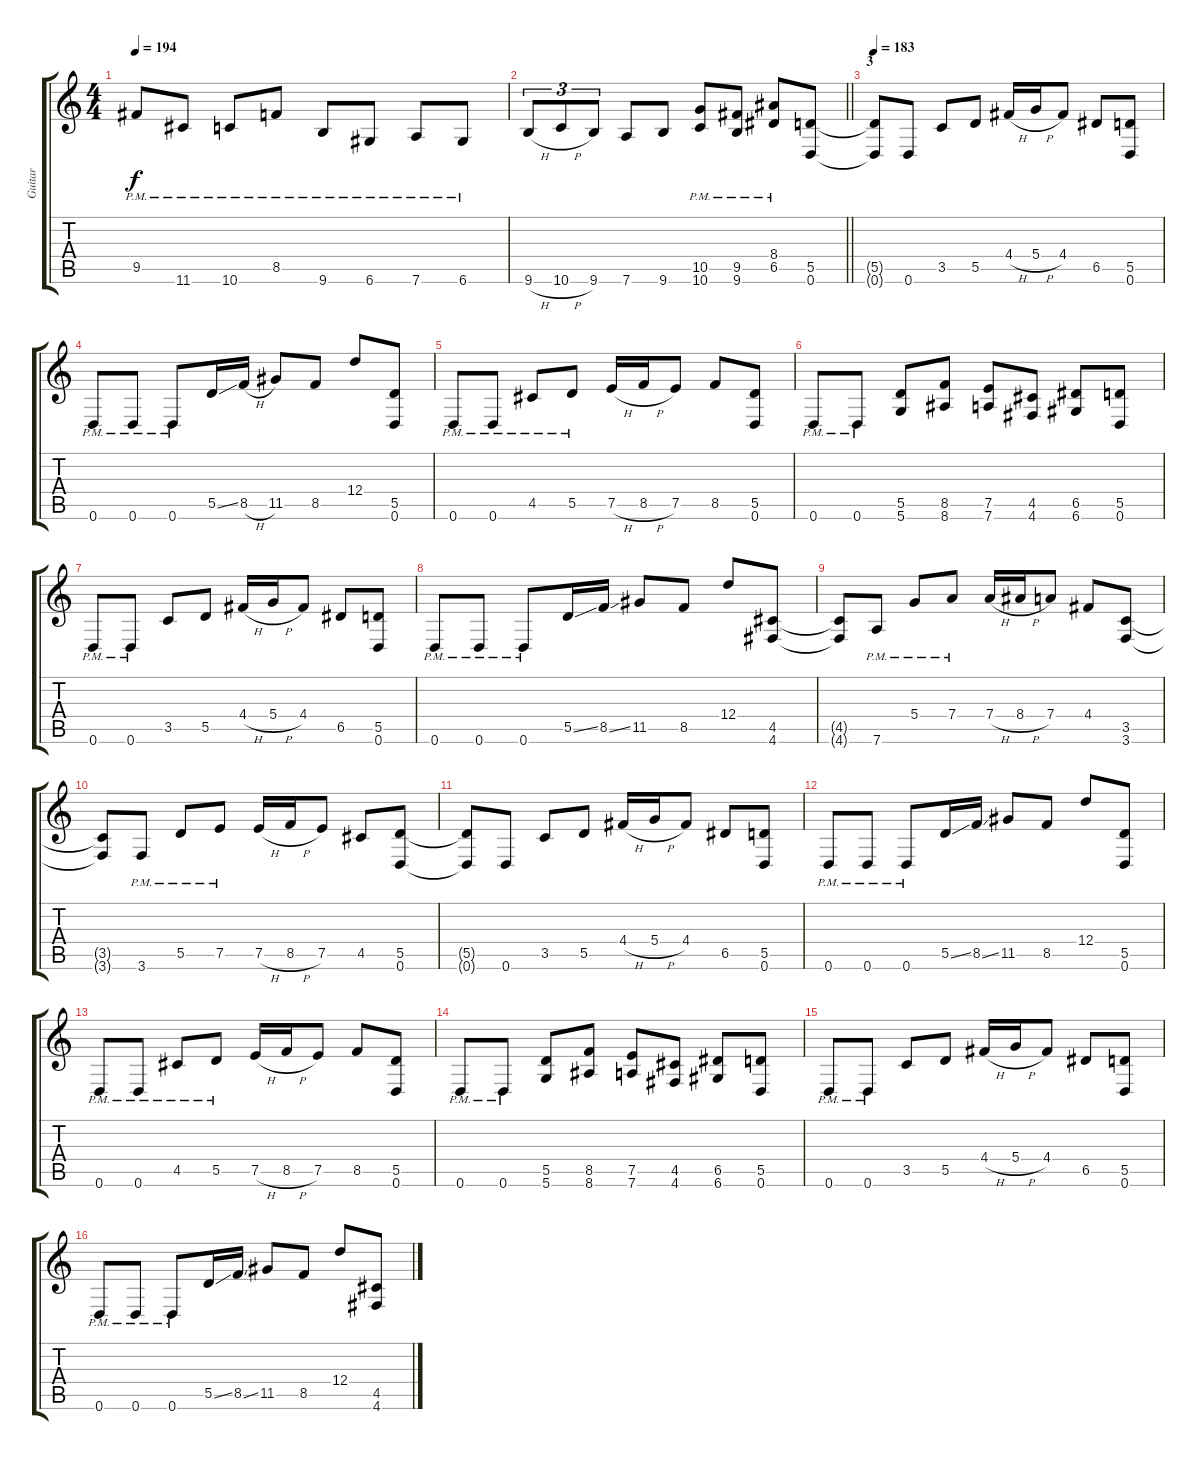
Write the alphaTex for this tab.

\track ("Guitar" "Guitar") {instrument distortionguitar}
\staff {score tabs}
\tuning (E4 B3 G3 D3 A2 D2) {hide}
\ts (4 4)
\tempo 194
\clef g2
\ks c
9.5{pm}.8{dy f} 11.6{pm}.8 10.6{pm}.8 8.5{pm}.8 9.6{pm}.8 6.6{pm}.8 7.6{pm}.8 6.6{pm}.8 |
\barLineRight lightlight
9.6{h}.8{tu (3 2)} 10.6{h}.8{tu (3 2)} 9.6.8{tu (3 2)} 7.6.8 9.6.8 (10.5 10.6{pm}).8 (9.5 9.6{pm}).8 (8.4 6.5{pm}).8 (5.5 0.6).8 |
\section ("" "3")
\tempo 183
(5.5{t} 0.6{t}).8 0.6.8 3.5.8 5.5.8 4.4{h}.16 5.4{h}.16 4.4.8 6.5.8 (5.5 0.6).8 |
0.6{pm}.8 0.6{pm}.8 0.6{pm}.8 5.5{ss}.16 8.5{h}.16 11.5.8 8.5.8 12.4.8 (5.5 0.6).8 |
0.6{pm}.8 0.6{pm}.8 4.5{pm}.8 5.5{pm}.8 7.5{h}.16 8.5{h}.16 7.5.8 8.5.8 (5.5 0.6).8 |
0.6{pm}.8 0.6{pm}.8 (5.5 5.6).8 (8.5 8.6).8 (7.5 7.6).8 (4.5 4.6).8 (6.5 6.6).8 (5.5 0.6).8 |
0.6{pm}.8 0.6{pm}.8 3.5.8 5.5.8 4.4{h}.16 5.4{h}.16 4.4.8 6.5.8 (5.5 0.6).8 |
0.6{pm}.8 0.6{pm}.8 0.6{pm}.8 5.5{ss}.16 8.5{ss}.16 11.5.8 8.5.8 12.4.8 (4.5 4.6).8 |
(4.5{t} 4.6{t}).8 7.6{pm}.8 5.4{pm}.8 7.4{pm}.8 7.4{h}.16 8.4{h}.16 7.4.8 4.4.8 (3.5 3.6).8 |
(3.5{t} 3.6{t}).8 3.6{pm}.8 5.5{pm}.8 7.5{pm}.8 7.5{h}.16 8.5{h}.16 7.5.8 4.5.8 (5.5 0.6).8 |
(5.5{t} 0.6{t}).8 0.6.8 3.5.8 5.5.8 4.4{h}.16 5.4{h}.16 4.4.8 6.5.8 (5.5 0.6).8 |
0.6{pm}.8 0.6{pm}.8 0.6{pm}.8 5.5{ss}.16 8.5{ss}.16 11.5.8 8.5.8 12.4.8 (5.5 0.6).8 |
0.6{pm}.8 0.6{pm}.8 4.5{pm}.8 5.5{pm}.8 7.5{h}.16 8.5{h}.16 7.5.8 8.5.8 (5.5 0.6).8 |
0.6{pm}.8 0.6{pm}.8 (5.5 5.6).8 (8.5 8.6).8 (7.5 7.6).8 (4.5 4.6).8 (6.5 6.6).8 (5.5 0.6).8 |
0.6{pm}.8 0.6{pm}.8 3.5.8 5.5.8 4.4{h}.16 5.4{h}.16 4.4.8 6.5.8 (5.5 0.6).8 |
0.6{pm}.8 0.6{pm}.8 0.6{pm}.8 5.5{ss}.16 8.5{ss}.16 11.5.8 8.5.8 12.4.8 (4.5 4.6).8
